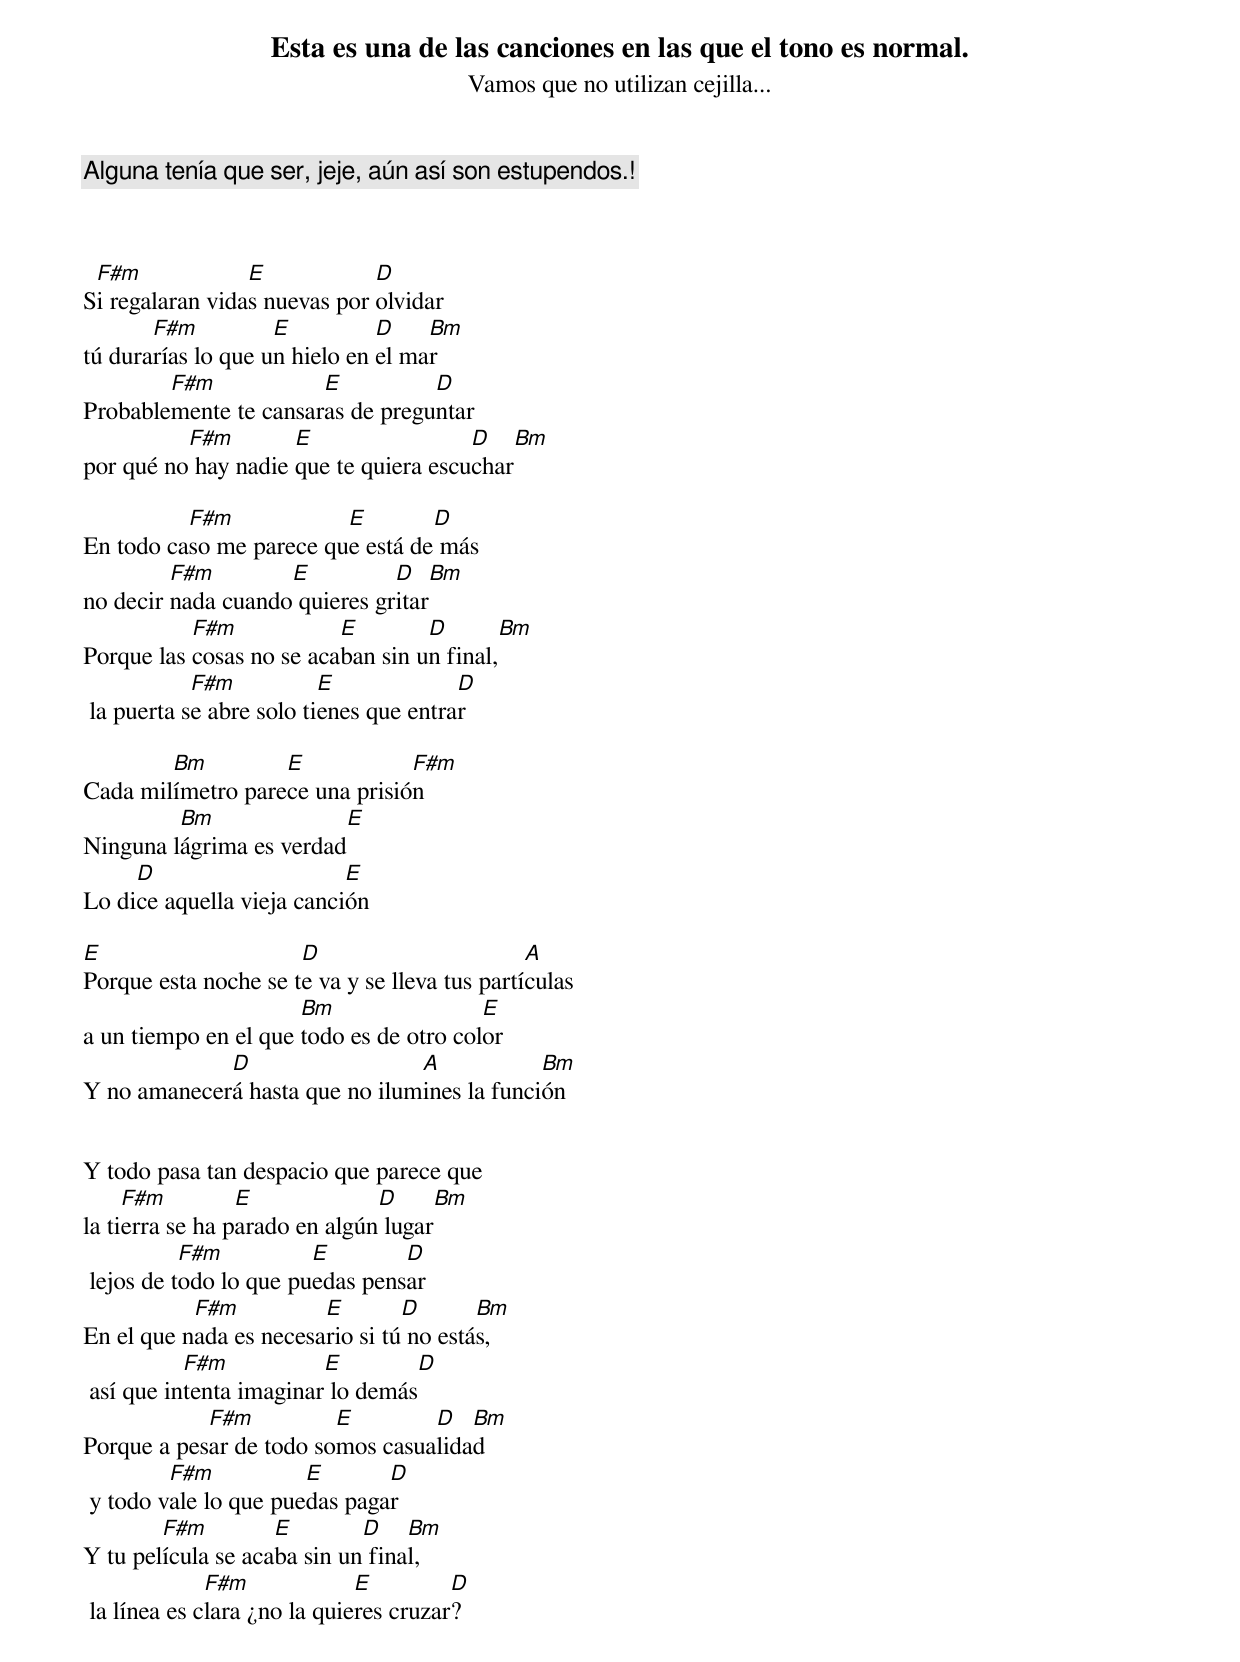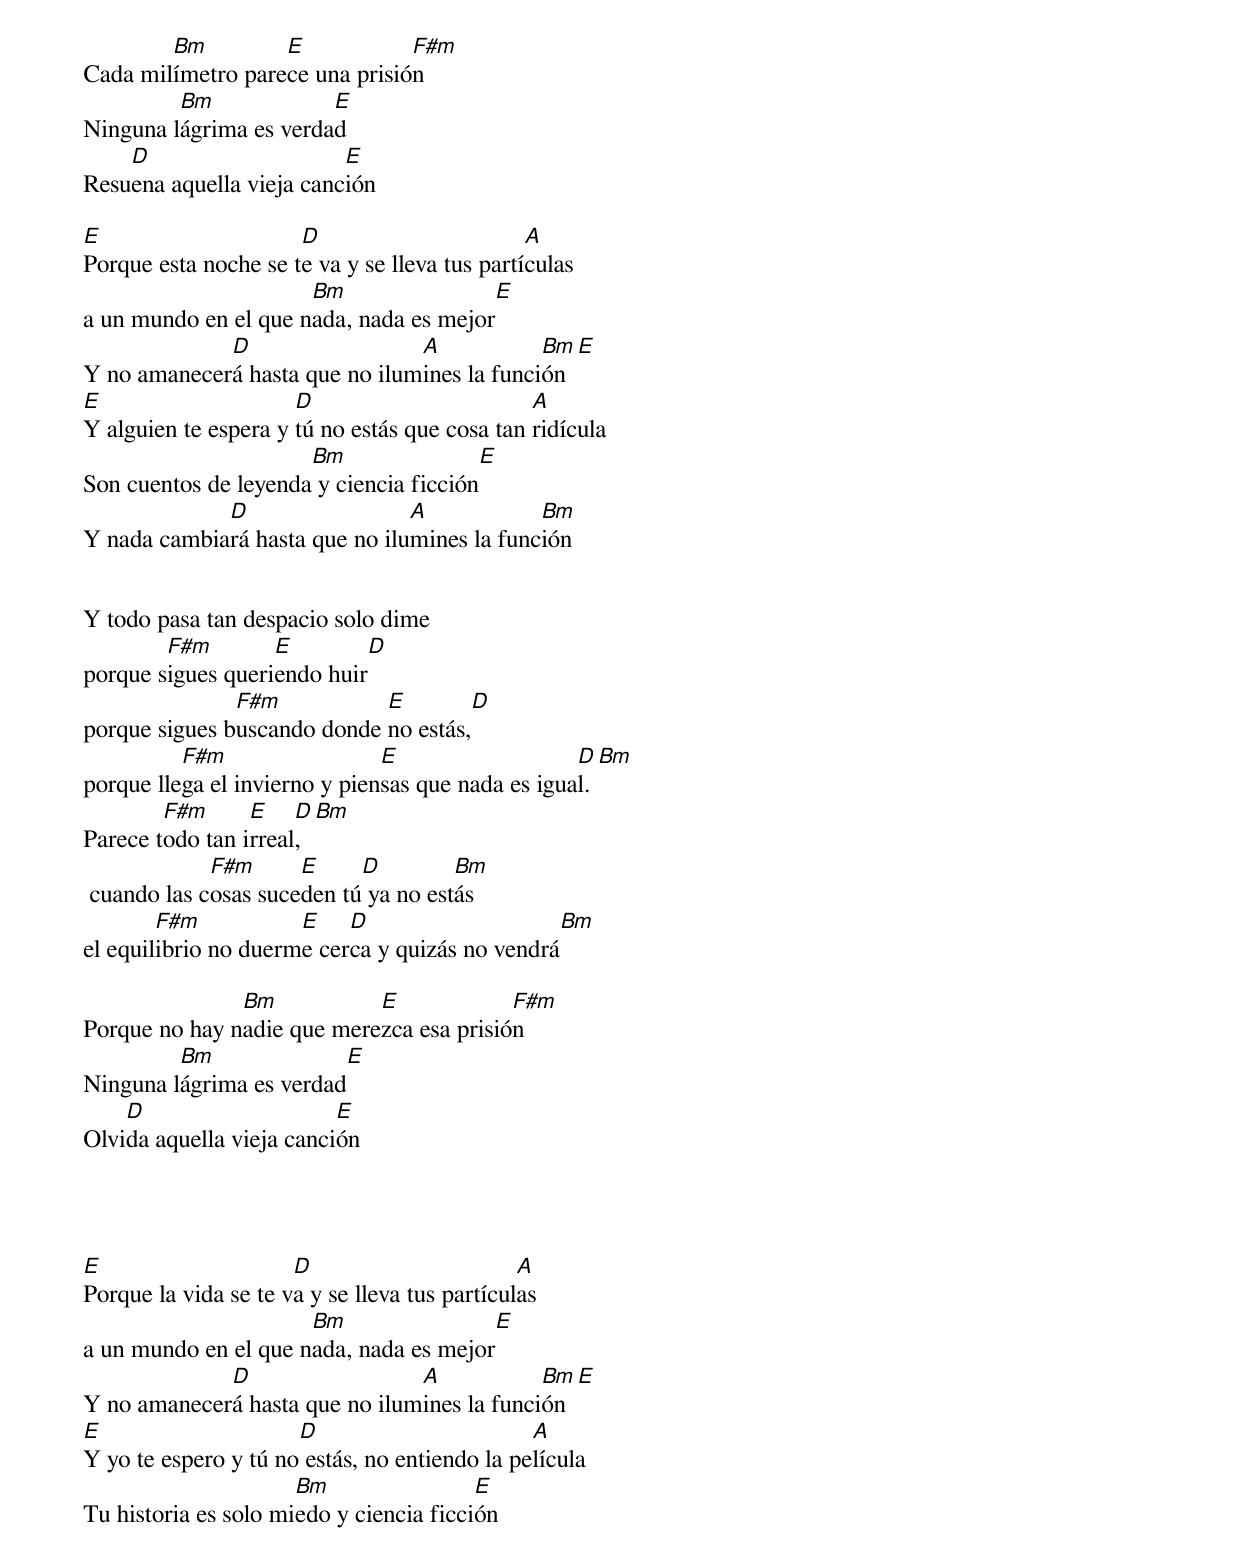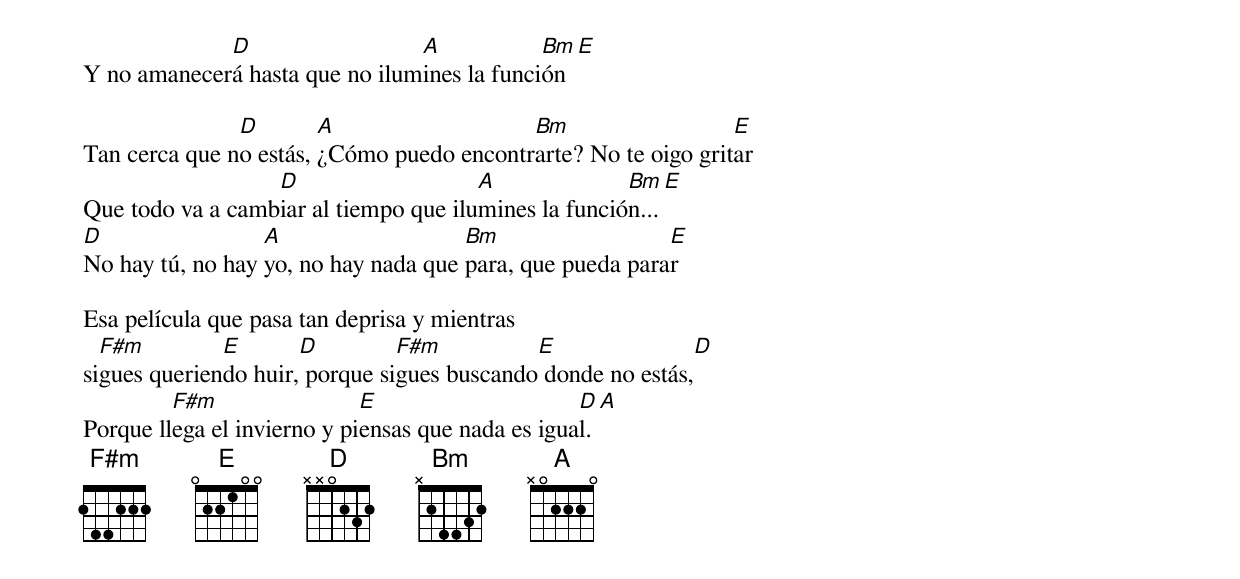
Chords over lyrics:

Esta es una de las canciones en las que el tono es normal.
Vamos que no utilizan cejilla...
Alguna tenía que ser, jeje, aún así son estupendos.!



 F#m             E            D
Si regalaran vidas nuevas por olvidar
       F#m          E          D    Bm
tú durarías lo que un hielo en el mar
        F#m            E          D
Probablemente te cansaras de preguntar
          F#m        E                 D     Bm
por qué no hay nadie que te quiera escuchar

          F#m            E        D
En todo caso me parece que está de más
         F#m        E          D     Bm
no decir nada cuando quieres gritar
           F#m            E        D       Bm
Porque las cosas no se acaban sin un final,
            F#m           E             D
 la puerta se abre solo tienes que entrar

        Bm         E            F#m
Cada milímetro parece una prisión
         Bm              E
Ninguna lágrima es verdad
     D                     E
Lo dice aquella vieja canción

E                     D                        A
Porque esta noche se te va y se lleva tus partículas
                      Bm                 E
a un tiempo en el que todo es de otro color
             D                  A            Bm
Y no amanecerá hasta que no ilumines la función


Y todo pasa tan despacio que parece que
     F#m         E             D      Bm
la tierra se ha parado en algún lugar
           F#m          E        D
 lejos de todo lo que puedas pensar
           F#m          E        D       Bm
En el que nada es necesario si tú no estás,
           F#m           E        D
 así que intenta imaginar lo demás
            F#m          E        D   Bm
Porque a pesar de todo somos casualidad
         F#m           E       D
 y todo vale lo que puedas pagar
        F#m         E        D    Bm
Y tu película se acaba sin un final,
              F#m             E         D
 la línea es clara ¿no la quieres cruzar?

        Bm         E            F#m
Cada milímetro parece una prisión
         Bm             E
Ninguna lágrima es verdad
    D                     E
Resuena aquella vieja canción

E                     D                        A
Porque esta noche se te va y se lleva tus partículas
                      Bm                 E
a un mundo en el que nada, nada es mejor
             D                  A            Bm    E
Y no amanecerá hasta que no ilumines la función
E                     D                        A
Y alguien te espera y tú no estás que cosa tan ridícula
                      Bm                 E
Son cuentos de leyenda y ciencia ficción
             D                  A            Bm
Y nada cambiará hasta que no ilumines la función


Y todo pasa tan despacio solo dime
        F#m        E        D
porque sigues queriendo huir
               F#m           E        D
porque sigues buscando donde no estás,
          F#m                  E                   D   Bm
porque llega el invierno y piensas que nada es igual.
        F#m      E    D Bm
Parece todo tan irreal,
             F#m      E     D         Bm
 cuando las cosas suceden tú ya no estás
        F#m           E    D                     Bm
el equilibrio no duerme cerca y quizás no vendrá

               Bm           E             F#m
Porque no hay nadie que merezca esa prisión
         Bm              E
Ninguna lágrima es verdad
    D                     E
Olvida aquella vieja canción




E                     D                        A
Porque la vida se te va y se lleva tus partículas
                      Bm                 E
a un mundo en el que nada, nada es mejor
             D                  A            Bm    E
Y no amanecerá hasta que no ilumines la función
E                     D                        A
Y yo te espero y tú no estás, no entiendo la película
                      Bm                 E
Tu historia es solo miedo y ciencia ficción
             D                  A            Bm   E
Y no amanecerá hasta que no ilumines la función

               D        A                  Bm                   E
Tan cerca que no estás, ¿Cómo puedo encontrarte? No te oigo gritar
                  D                    A              Bm    E
Que todo va a cambiar al tiempo que ilumines la función...
D                 A                   Bm                  E
No hay tú, no hay yo, no hay nada que para, que pueda parar

Esa película que pasa tan deprisa y mientras
  F#m         E       D         F#m          E               D
sigues queriendo huir, porque sigues buscando donde no estás,
         F#m                 E                     D   A
Porque llega el invierno y piensas que nada es igual.
